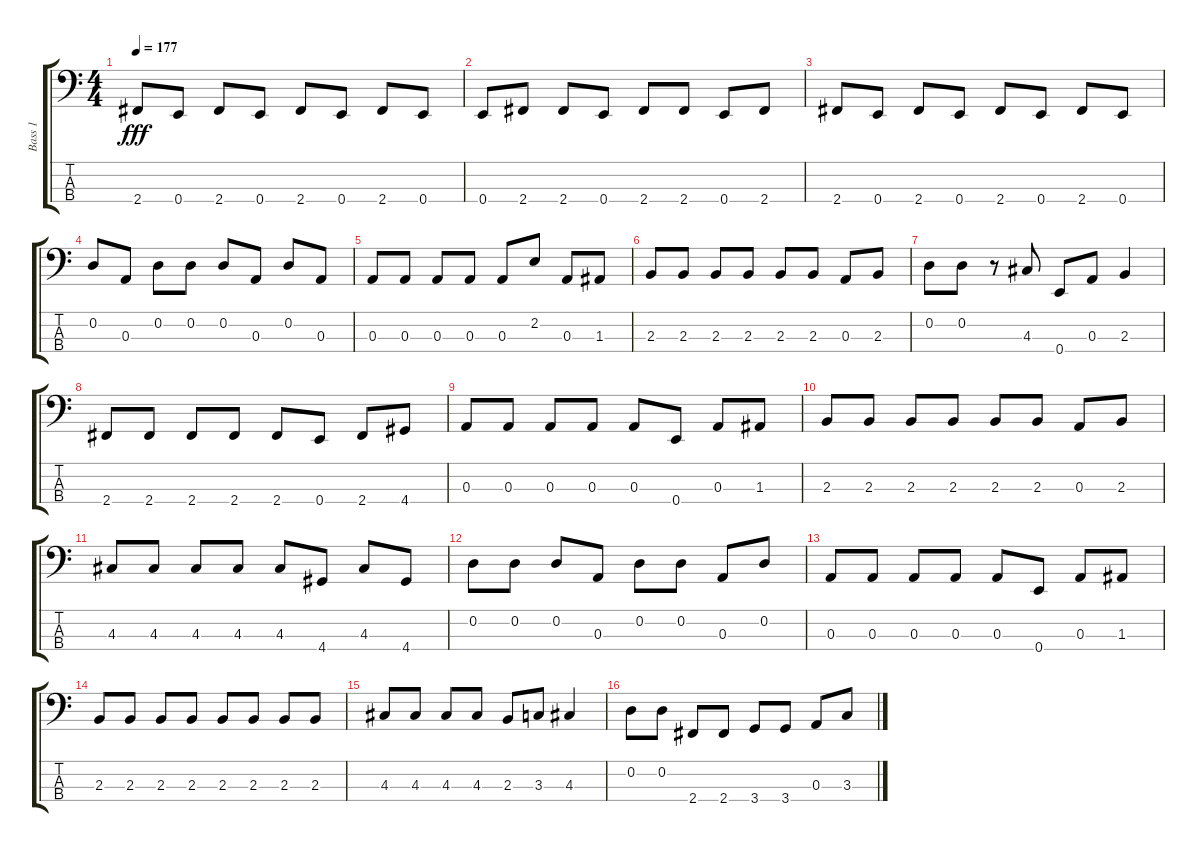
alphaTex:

\track ("Bass 1" "Bass 1") {instrument electricbassfinger}
\staff {score tabs}
\tuning (G2 D2 A1 E1) {hide}
\ts (4 4)
\tempo 177
\clef f4
\ks c
2.4.8{dy fff} 0.4.8 2.4.8 0.4.8 2.4.8 0.4.8 2.4.8 0.4.8 |
0.4.8 2.4.8 2.4.8 0.4.8 2.4.8 2.4.8 0.4.8 2.4.8 |
2.4.8 0.4.8 2.4.8 0.4.8 2.4.8 0.4.8 2.4.8 0.4.8 |
0.2.8 0.3.8 0.2.8 0.2.8 0.2.8 0.3.8 0.2.8 0.3.8 |
0.3.8 0.3.8 0.3.8 0.3.8 0.3.8 2.2.8 0.3.8 1.3.8 |
2.3.8 2.3.8 2.3.8 2.3.8 2.3.8 2.3.8 0.3.8 2.3.8 |
0.2.8 0.2.8 r.8 4.3.8 0.4.8 0.3.8 2.3.4 |
2.4.8 2.4.8 2.4.8 2.4.8 2.4.8 0.4.8 2.4.8 4.4.8 |
0.3.8 0.3.8 0.3.8 0.3.8 0.3.8 0.4.8 0.3.8 1.3.8 |
2.3.8 2.3.8 2.3.8 2.3.8 2.3.8 2.3.8 0.3.8 2.3.8 |
4.3.8 4.3.8 4.3.8 4.3.8 4.3.8 4.4.8 4.3.8 4.4.8 |
0.2.8 0.2.8 0.2.8 0.3.8 0.2.8 0.2.8 0.3.8 0.2.8 |
0.3.8 0.3.8 0.3.8 0.3.8 0.3.8 0.4.8 0.3.8 1.3.8 |
2.3.8 2.3.8 2.3.8 2.3.8 2.3.8 2.3.8 2.3.8 2.3.8 |
4.3.8 4.3.8 4.3.8 4.3.8 2.3.8 3.3.8 4.3.4 |
0.2.8 0.2.8 2.4.8 2.4.8 3.4.8 3.4.8 0.3.8 3.3.8
